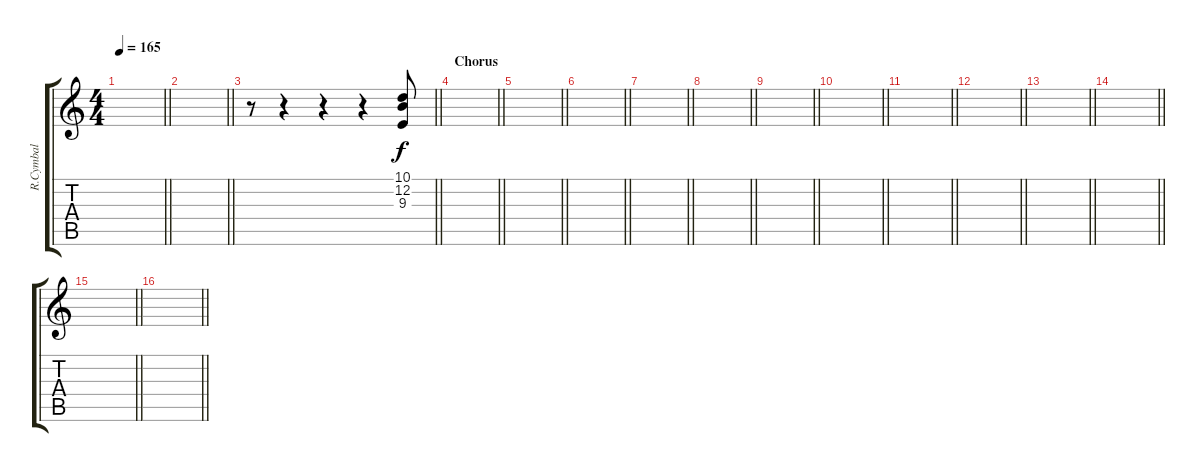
\track ("R.Cymbal" "R.Cymbal") {instrument reversecymbal}
\staff {score tabs}
\tuning (E4 B3 G3 D3 A2 E2) {hide}
\ts (4 4)
\tempo 165
\clef g2
\barLineRight lightlight
\ks c
|
\barLineRight lightlight
|
\barLineRight lightlight
r.8 r.4 r.4 r.4 (10.1 12.2 9.3).8{volume 16 instrument reversecymbal} |
\section ("" "Chorus")
\barLineRight lightlight
|
\barLineRight lightlight
|
\barLineRight lightlight
|
\barLineRight lightlight
|
\barLineRight lightlight
|
\barLineRight lightlight
|
\barLineRight lightlight
|
\barLineRight lightlight
|
\barLineRight lightlight
|
\barLineRight lightlight
|
\barLineRight lightlight
|
\barLineRight lightlight
|
\barLineRight lightlight
